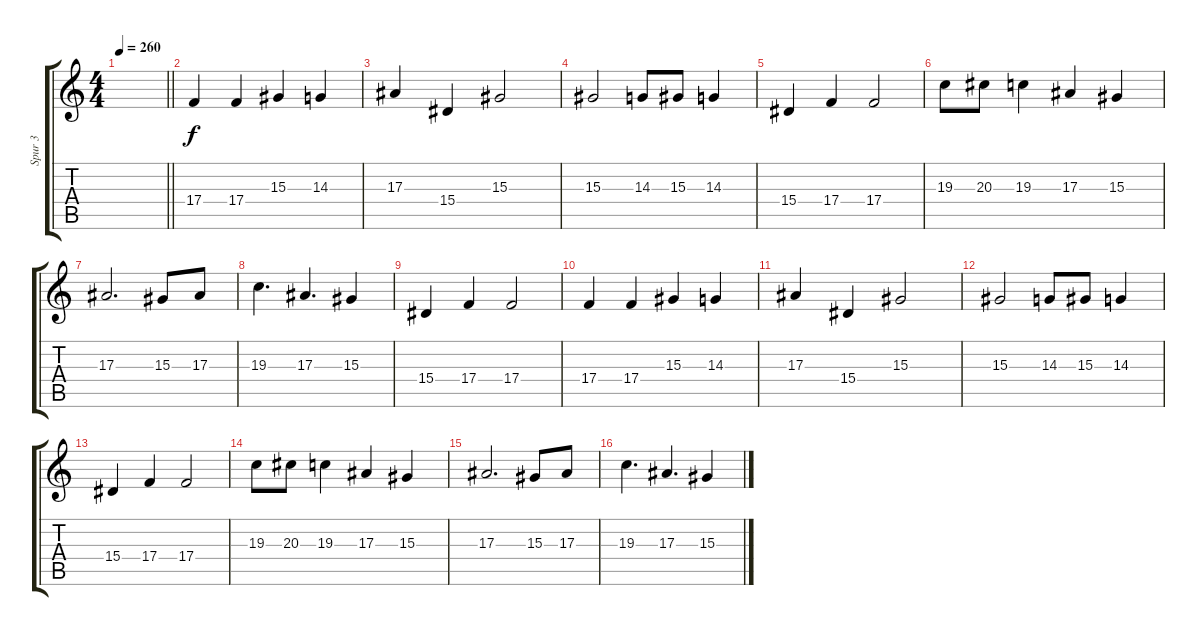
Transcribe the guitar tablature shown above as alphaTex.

\track ("Spur 3" "Spur 3") {instrument viola}
\staff {score tabs}
\tuning (D4 A3 F3 C3 G2 D2) {hide}
\ts (4 4)
\tempo 260
\clef g2
\barLineRight lightlight
\ks c
|
17.4.4{instrument viola} 17.4.4 15.3.4 14.3.4 |
17.3.4 15.4.4 15.3.2 |
15.3.2 14.3.8 15.3.8 14.3.4 |
15.4.4 17.4.4 17.4.2 |
19.3.8 20.3.8 19.3.4 17.3.4 15.3.4 |
17.3.2{d} 15.3.8 17.3.8 |
19.3.4{d} 17.3.4{d} 15.3.4 |
15.4.4 17.4.4 17.4.2 |
17.4.4 17.4.4 15.3.4 14.3.4 |
17.3.4 15.4.4 15.3.2 |
15.3.2 14.3.8 15.3.8 14.3.4 |
15.4.4 17.4.4 17.4.2 |
19.3.8 20.3.8 19.3.4 17.3.4 15.3.4 |
17.3.2{d} 15.3.8 17.3.8 |
19.3.4{d} 17.3.4{d} 15.3.4
